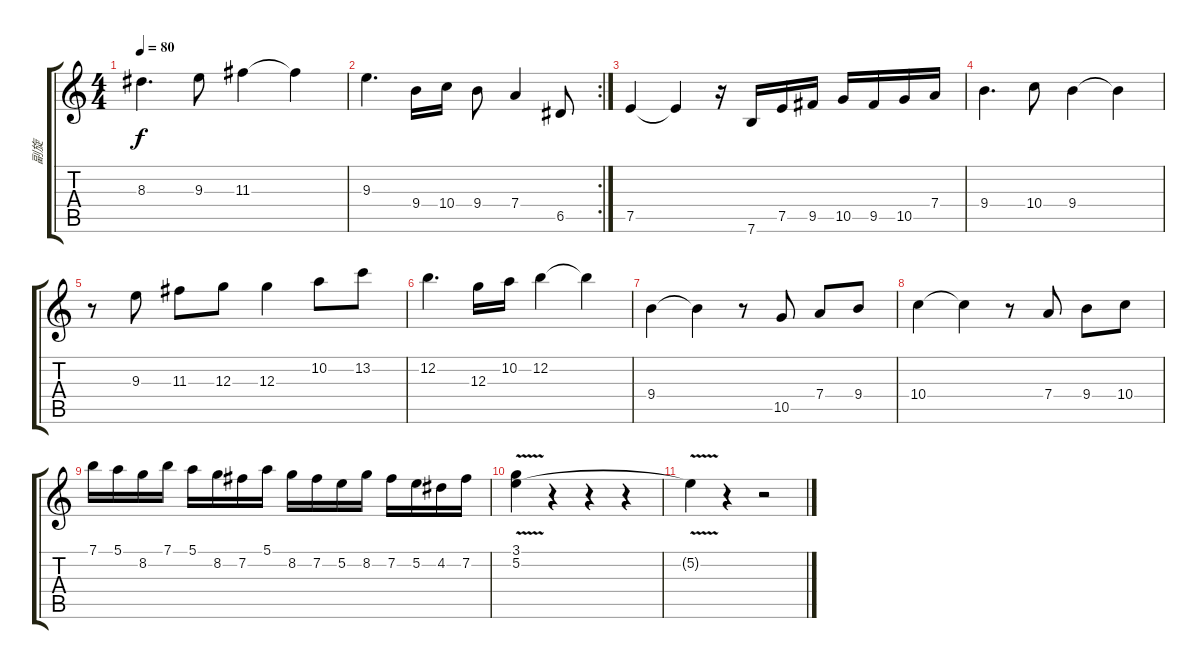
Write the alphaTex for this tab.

\track ("副旋" "副旋") {instrument electricguitarjazz}
\staff {score tabs}
\tuning (E4 B3 G3 D3 A2 E2) {hide}
\ts (4 4)
\tempo 80
\clef g2
\ks c
8.3.4{d dy f} 9.3.8 11.3.4 11.3{t}.4 |
\rc 2
9.3.4{d} 9.4.16 10.4.16 9.4.8 7.4.4 6.5.8 |
7.5.4 7.5{t}.4 r.16 7.6.16 7.5.16 9.5.16 10.5.16 9.5.16 10.5.16 7.4.16 |
9.4.4{d} 10.4.8 9.4.4 9.4{t}.4 |
r.8 9.3.8 11.3.8 12.3.8 12.3.4 10.2.8 13.2.8 |
12.2.4{d} 12.3.16 10.2.16 12.2.4 12.2{t}.4 |
9.4.4 9.4{t}.4 r.8 10.5.8 7.4.8 9.4.8 |
10.4.4 10.4{t}.4 r.8 7.4.8 9.4.8 10.4.8 |
7.1.16 5.1.16 8.2.16 7.1.16 5.1.16 8.2.16 7.2.16 5.1.16 8.2.16 7.2.16 5.2.16 8.2.16 7.2.16 5.2.16 4.2.16 7.2.16 |
(3.1{v} 5.2{v}).4 r.4 r.4 r.4 |
5.2{t}.4 r.4 r.2
